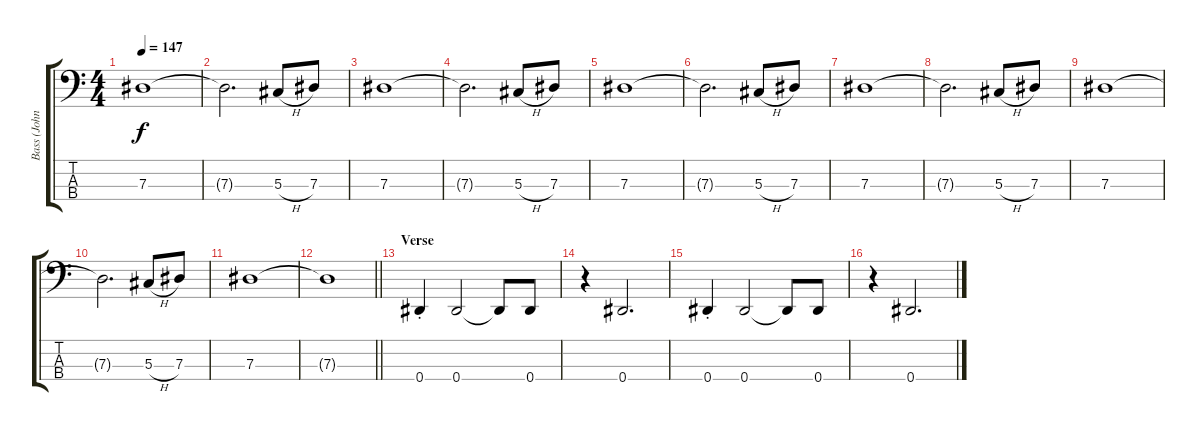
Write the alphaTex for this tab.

\track ("Bass (Johnny Griparic)" "Bass (John") {instrument electricbasspick}
\staff {score tabs}
\tuning (Gb2 Db2 Ab1 Eb1) {hide}
\ts (4 4)
\tempo 147
\clef f4
\ks c
7.3.1{dy f} |
7.3{t}.2{d} 5.3{h}.8 7.3.8 |
7.3.1 |
7.3{t}.2{d} 5.3{h}.8 7.3.8 |
7.3.1 |
7.3{t}.2{d} 5.3{h}.8 7.3.8 |
7.3.1 |
7.3{t}.2{d} 5.3{h}.8 7.3.8 |
7.3.1 |
7.3{t}.2{d} 5.3{h}.8 7.3.8 |
7.3.1 |
\barLineRight lightlight
7.3{t}.1 |
\section ("" "Verse")
0.4{st}.4 0.4.2 0.4{t}.8 0.4.8 |
r.4 0.4.2{d} |
0.4{st}.4 0.4.2 0.4{t}.8 0.4.8 |
r.4 0.4.2{d}
